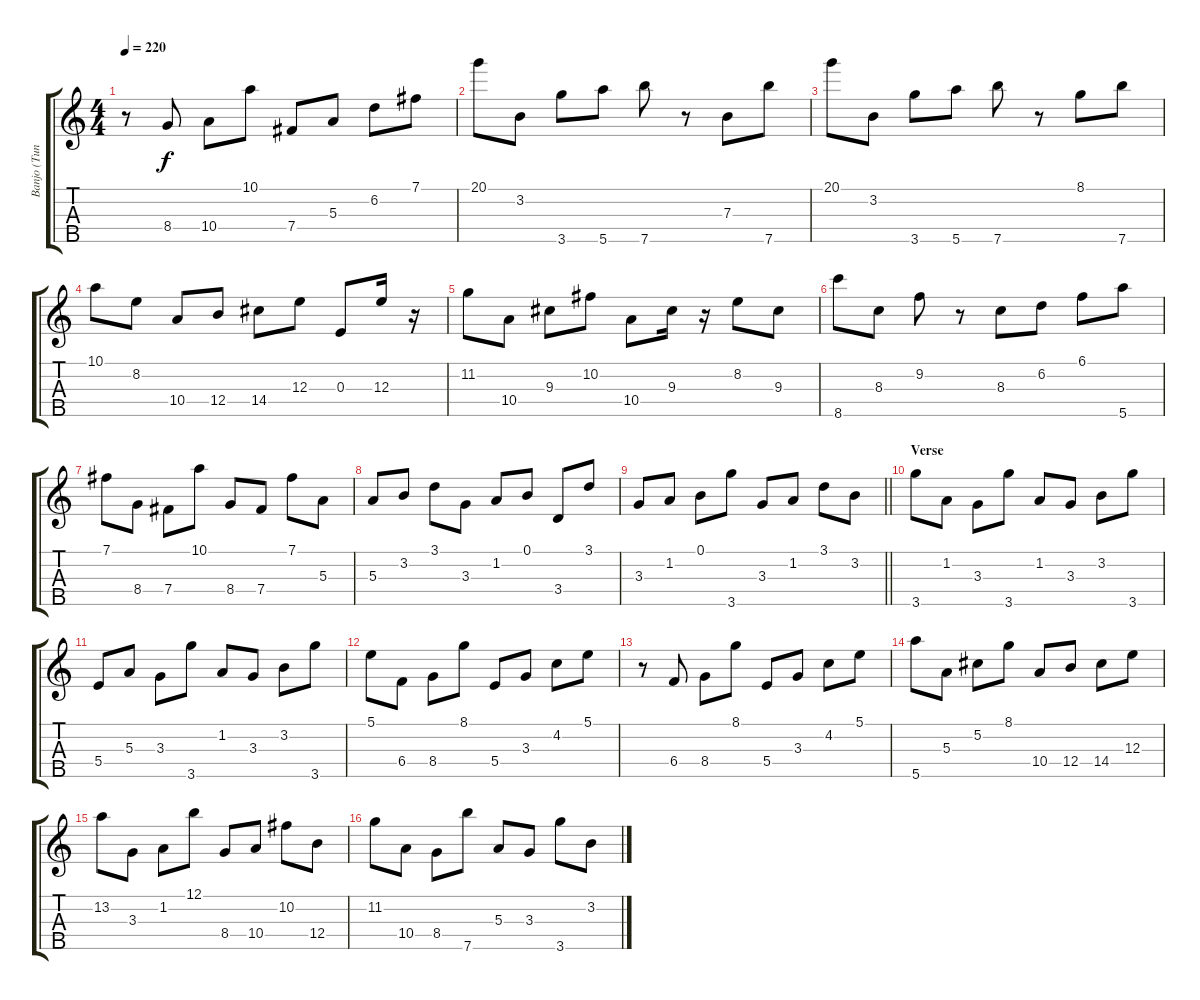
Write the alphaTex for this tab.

\track ("Banjo (Tuning EBEAbB)" "Banjo (Tun") {instrument banjo}
\staff {score tabs}
\tuning (B3 Ab3 E3 B2 E4) {hide}
\displaytranspose 12
\ts (4 4)
\tempo 220
\clef g2
\ks c
r.8{dy f} 8.4.8 10.4.8 10.1.8 7.4.8 5.3.8 6.2.8 7.1.8 |
20.1.8 3.2.8 3.5.8 5.5.8 7.5.8 r.8 7.3.8 7.5.8 |
20.1.8 3.2.8 3.5.8 5.5.8 7.5.8 r.8 8.1.8 7.5.8 |
10.1.8 8.2.8 10.4.8 12.4.8 14.4.8 12.3.8 0.3.8 12.3.16 r.16 |
11.2.8 10.4.8 9.3.8 10.2.8 10.4.8 9.3.16 r.16 8.2.8 9.3.8 |
8.5.8 8.3.8 9.2.8 r.8 8.3.8 6.2.8 6.1.8 5.5.8 |
7.1.8 8.4.8 7.4.8 10.1.8 8.4.8 7.4.8 7.1.8 5.3.8 |
5.3.8 3.2.8 3.1.8 3.3.8 1.2.8 0.1.8 3.4.8 3.1.8 |
\barLineRight lightlight
3.3.8 1.2.8 0.1.8 3.5.8 3.3.8 1.2.8 3.1.8 3.2.8 |
\section ("" "Verse")
3.5.8 1.2.8 3.3.8 3.5.8 1.2.8 3.3.8 3.2.8 3.5.8 |
5.4.8 5.3.8 3.3.8 3.5.8 1.2.8 3.3.8 3.2.8 3.5.8 |
5.1.8 6.4.8 8.4.8 8.1.8 5.4.8 3.3.8 4.2.8 5.1.8 |
r.8 6.4.8 8.4.8 8.1.8 5.4.8 3.3.8 4.2.8 5.1.8 |
5.5.8 5.3.8 5.2.8 8.1.8 10.4.8 12.4.8 14.4.8 12.3.8 |
13.2.8 3.3.8 1.2.8 12.1.8 8.4.8 10.4.8 10.2.8 12.4.8 |
11.2.8 10.4.8 8.4.8 7.5.8 5.3.8 3.3.8 3.5.8 3.2.8
